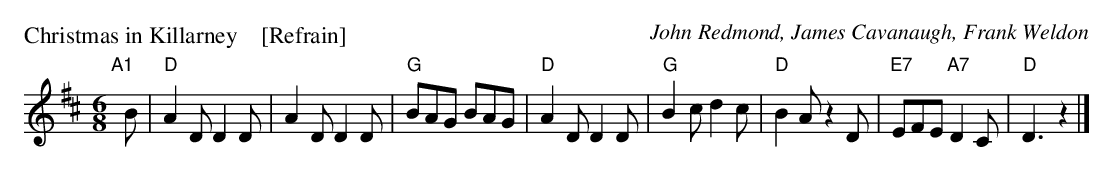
X:1
P: Christmas in Killarney    [Refrain]
C: John Redmond, James Cavanaugh, Frank Weldon
M: 6/8
L: 1/8
K: D
"A1"[|] B |\
"D"A2D D2D | A2D D2D | "G"BAG BAG | "D"A2D D2D |\
"G"B2c d2c | "D"B2A z2D | "E7"EFE "A7"D2C | "D"D3 z2 |]
